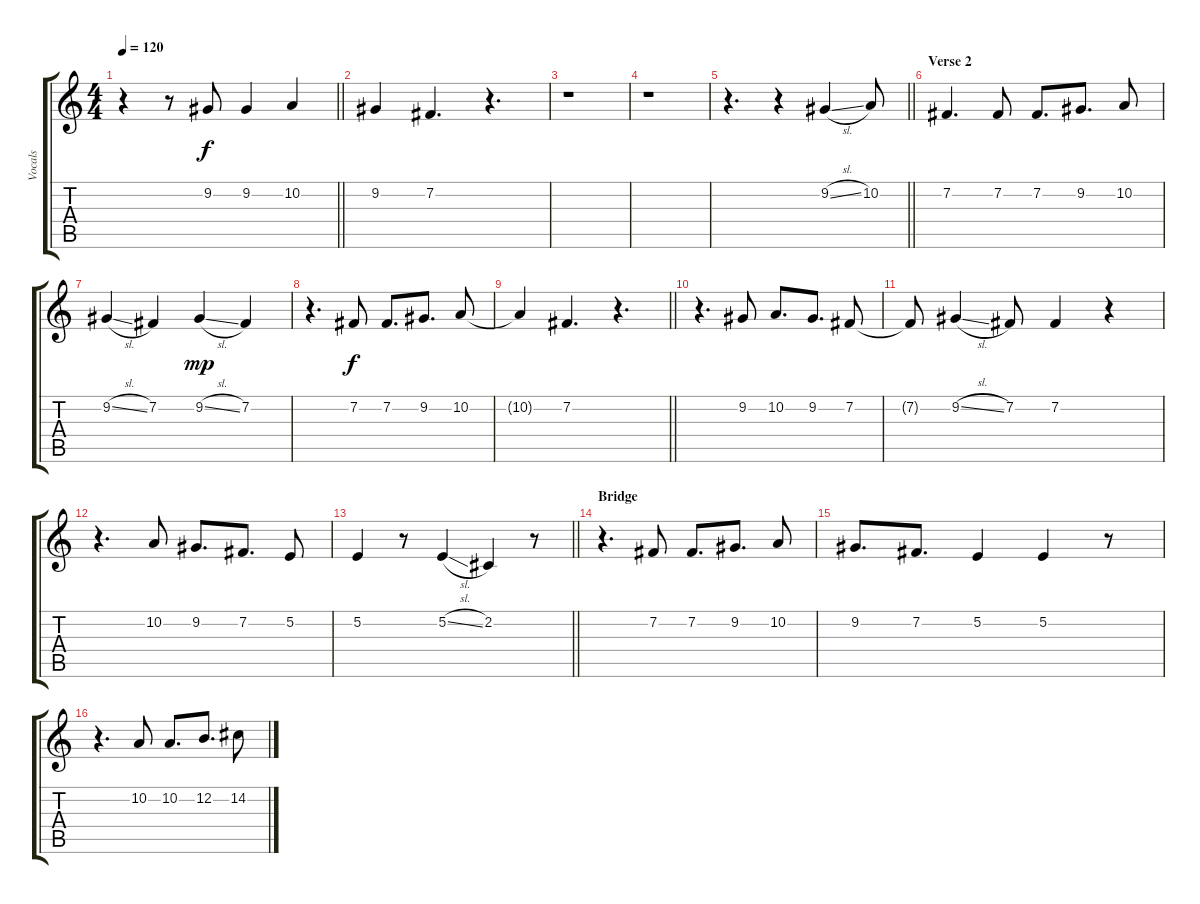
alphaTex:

\track ("Vocals" "Vocals") {instrument lead1square}
\staff {score tabs}
\tuning (E4 B3 G3 D3 A2 E2) {hide}
\ts (4 4)
\tempo 120
\clef g2
\barLineRight lightlight
\ks c
r.4{dy f} r.8 9.2.8 9.2.4 10.2.4 |
9.2.4 7.2.4{d} r.4{d} |
r.1 |
r.1 |
\barLineRight lightlight
r.4{d} r.4 9.2{sl}.4 10.2.8 |
\section ("" "Verse 2")
7.2.4{d} 7.2.8 7.2.8{d} 9.2.8{d} 10.2.8 |
9.2{sl}.4 7.2.4 9.2{sl}.4{dy mp} 7.2.4 |
r.4{d} 7.2.8{dy f} 7.2.8{d} 9.2.8{d} 10.2.8 |
\barLineRight lightlight
10.2{t}.4 7.2.4{d} r.4{d} |
r.4{d} 9.2.8 10.2.8{d} 9.2.8{d} 7.2.8 |
7.2{t}.8 9.2{sl}.4 7.2.8 7.2.4 r.4 |
r.4{d} 10.2.8 9.2.8{d} 7.2.8{d} 5.2.8 |
\barLineRight lightlight
5.2.4 r.8 5.2{sl}.4 2.2.4 r.8 |
\section ("" "Bridge")
r.4{d} 7.2.8 7.2.8{d} 9.2.8{d} 10.2.8 |
9.2.8{d} 7.2.8{d} 5.2.4 5.2.4 r.8 |
r.4{d} 10.2.8 10.2.8{d} 12.2.8{d} 14.2.8
